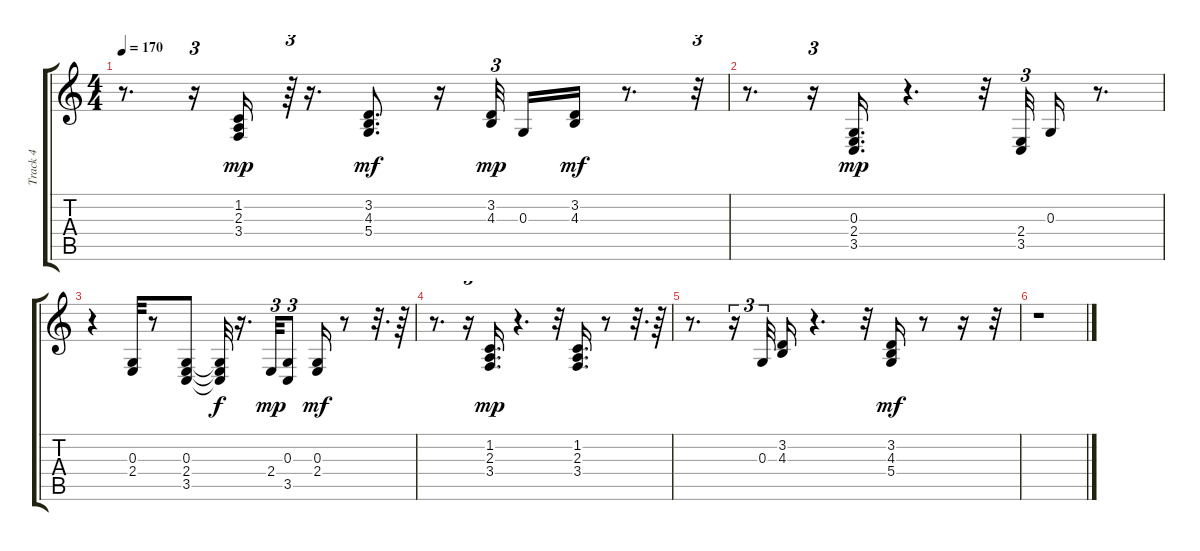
\track ("Track 4" "Track 4") {instrument acousticgrandpiano}
\staff {score tabs}
\tuning (E4 B3 G3 D3 A2 E2) {hide}
\ts (4 4)
\tempo 170
\clef g2
\ks c
r.8{d dy mp} r.16{tu (3 2)} (1.2 2.3 3.4).16 r.64{tu (3 2)} r.16{d} (3.2 4.3 5.4).8{d dy mf} r.16 (3.2 4.3).32{tu (3 2) dy mp} 0.3.16 (3.2 4.3).16{dy mf} r.8{d} r.32{tu (3 2)} |
r.8{d} r.16{tu (3 2)} (0.3 2.4 3.5).16{d dy mp} r.4{d} r.32 (2.4 3.5).32{tu (3 2)} 0.3.16 r.8{d} |
r.4 (0.3 2.4).32 r.8 (0.3 2.4 3.5).8 (0.3{t} 2.4{t} 3.5{t}).32{dy f} r.16{d} 2.4.32{tu (3 2) dy mp} (0.3 3.5).8{tu (3 2)} (0.3 2.4).16{dy mf} r.8 r.32{d} r.64 |
r.8{d} r.16{tu (3 2)} (1.2 2.3 3.4).16{d dy mp} r.4{d} r.32 (1.2 2.3 3.4).16{d} r.8 r.32{d} r.64 |
r.8{d} r.16{tu (3 2)} 0.3.32{tu (3 2)} (3.2 4.3).16 r.4{d} r.32 (3.2 4.3 5.4).16{dy mf} r.8 r.16 r.32 |
r.1
